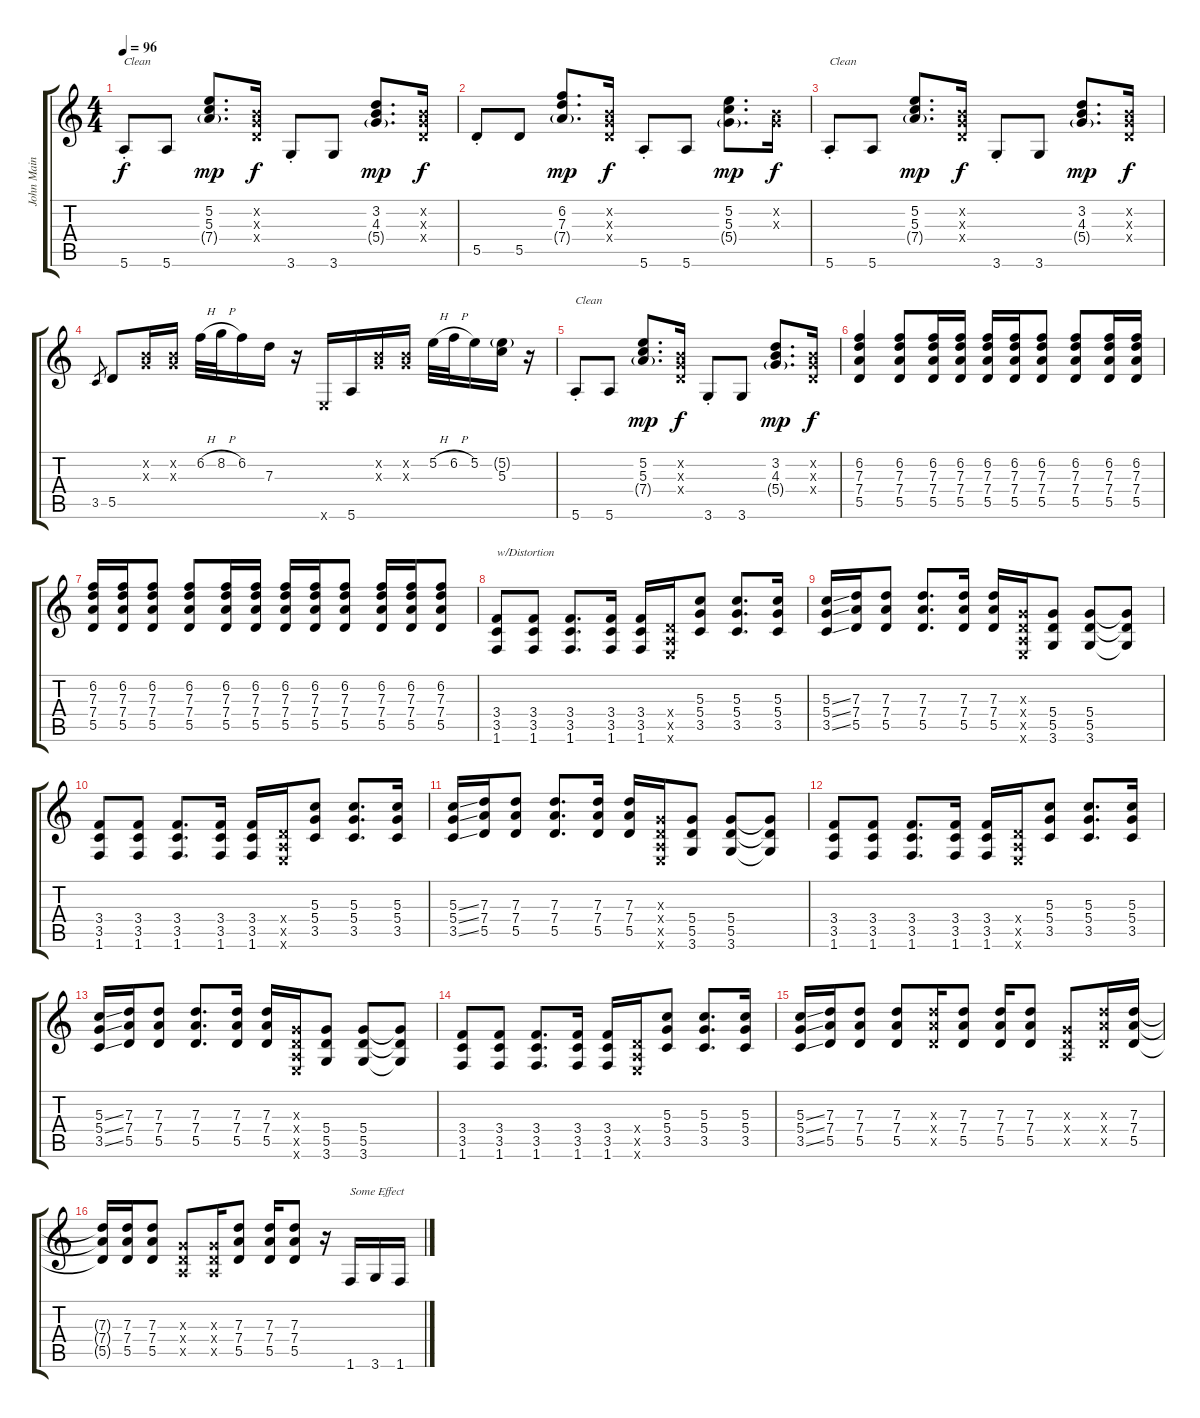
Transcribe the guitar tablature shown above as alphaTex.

\track ("John Main guitar" "John Main ") {instrument electricguitarclean}
\staff {score tabs}
\tuning (E4 B3 G3 D3 A2 E2) {hide}
\ts (4 4)
\tempo 96
\clef g2
\ks c
5.6{st}.8{txt "Clean" dy f} 5.6.8 (5.2 5.3 7.4{g}).8{d dy mp} (0.2{x} 0.3{x} 0.4{x}).16{dy f} 3.6{st}.8 3.6.8 (3.2 4.3 5.4{g}).8{d dy mp} (0.2{x} 0.3{x} 0.4{x}).16{dy f} |
5.5{st}.8 5.5.8 (6.2 7.3 7.4{g}).8{d dy mp} (0.2{x} 0.3{x} 0.4{x}).16{dy f} 5.6{st}.8 5.6.8 (5.2 5.3 5.4{g}).8{d dy mp} (0.2{x} 0.3{x}).16{dy f} |
5.6{st}.8{txt "Clean"} 5.6.8 (5.2 5.3 7.4{g}).8{d dy mp} (0.2{x} 0.3{x} 0.4{x}).16{dy f} 3.6{st}.8 3.6.8 (3.2 4.3 5.4{g}).8{d dy mp} (0.2{x} 0.3{x} 0.4{x}).16{dy f} |
3.5.8{gr} 5.5.8 (0.2{x} 0.3{x}).16 (0.2{x} 0.3{x}).16 6.2{h}.32 8.2{h}.32 6.2.16 7.3.16 r.16 0.6{x}.16 5.6.16 (0.2{x} 0.3{x}).16 (0.2{x} 0.3{x}).16 5.2{h}.32 6.2{h}.32 5.2.16 (5.2{g} 5.3).16 r.16 |
5.6{st}.8{txt "Clean"} 5.6.8 (5.2 5.3 7.4{g}).8{d dy mp} (0.2{x} 0.3{x} 0.4{x}).16{dy f} 3.6{st}.8 3.6.8 (3.2 4.3 5.4{g}).8{d dy mp} (0.2{x} 0.3{x} 0.4{x}).16{dy f} |
(6.2 7.3 7.4 5.5).4 (6.2 7.3 7.4 5.5).8 (6.2 7.3 7.4 5.5).16 (6.2 7.3 7.4 5.5).16 (6.2 7.3 7.4 5.5).16 (6.2 7.3 7.4 5.5).16 (6.2 7.3 7.4 5.5).8 (6.2 7.3 7.4 5.5).8 (6.2 7.3 7.4 5.5).16 (6.2 7.3 7.4 5.5).16 |
(6.2 7.3 7.4 5.5).16 (6.2 7.3 7.4 5.5).16 (6.2 7.3 7.4 5.5).8 (6.2 7.3 7.4 5.5).8 (6.2 7.3 7.4 5.5).16 (6.2 7.3 7.4 5.5).16 (6.2 7.3 7.4 5.5).16 (6.2 7.3 7.4 5.5).16 (6.2 7.3 7.4 5.5).8 (6.2 7.3 7.4 5.5).16 (6.2 7.3 7.4 5.5).16 (6.2 7.3 7.4 5.5).8 |
(3.4 3.5 1.6).8{txt "w/Distortion"} (3.4 3.5 1.6).8 (3.4 3.5 1.6).8{d} (3.4 3.5 1.6).16 (3.4 3.5 1.6).16 (0.4{x} 0.5{x} 0.6{x}).16 (5.3 5.4 3.5).8 (5.3 5.4 3.5).8{d} (5.3 5.4 3.5).16 |
(5.3{ss} 5.4{ss} 3.5{ss}).16 (7.3 7.4 5.5).16 (7.3 7.4 5.5).8 (7.3 7.4 5.5).8{d} (7.3 7.4 5.5).16 (7.3 7.4 5.5).16 (0.3{x} 0.4{x} 0.5{x} 0.6{x}).16 (5.4 5.5 3.6).8 (5.4 5.5 3.6).8 (5.4{t} 5.5{t} 3.6{t}).8 |
(3.4 3.5 1.6).8 (3.4 3.5 1.6).8 (3.4 3.5 1.6).8{d} (3.4 3.5 1.6).16 (3.4 3.5 1.6).16 (0.4{x} 0.5{x} 0.6{x}).16 (5.3 5.4 3.5).8 (5.3 5.4 3.5).8{d} (5.3 5.4 3.5).16 |
(5.3{ss} 5.4{ss} 3.5{ss}).16 (7.3 7.4 5.5).16 (7.3 7.4 5.5).8 (7.3 7.4 5.5).8{d} (7.3 7.4 5.5).16 (7.3 7.4 5.5).16 (0.3{x} 0.4{x} 0.5{x} 0.6{x}).16 (5.4 5.5 3.6).8 (5.4 5.5 3.6).8 (5.4{t} 5.5{t} 3.6{t}).8 |
(3.4 3.5 1.6).8 (3.4 3.5 1.6).8 (3.4 3.5 1.6).8{d} (3.4 3.5 1.6).16 (3.4 3.5 1.6).16 (0.4{x} 0.5{x} 0.6{x}).16 (5.3 5.4 3.5).8 (5.3 5.4 3.5).8{d} (5.3 5.4 3.5).16 |
(5.3{ss} 5.4{ss} 3.5{ss}).16 (7.3 7.4 5.5).16 (7.3 7.4 5.5).8 (7.3 7.4 5.5).8{d} (7.3 7.4 5.5).16 (7.3 7.4 5.5).16 (0.3{x} 0.4{x} 0.5{x} 0.6{x}).16 (5.4 5.5 3.6).8 (5.4 5.5 3.6).8 (5.4{t} 5.5{t} 3.6{t}).8 |
(3.4 3.5 1.6).8 (3.4 3.5 1.6).8 (3.4 3.5 1.6).8{d} (3.4 3.5 1.6).16 (3.4 3.5 1.6).16 (0.4{x} 0.5{x} 0.6{x}).16 (5.3 5.4 3.5).8 (5.3 5.4 3.5).8{d} (5.3 5.4 3.5).16 |
(5.3{ss} 5.4{ss} 3.5{ss}).16 (7.3 7.4 5.5).16 (7.3 7.4 5.5).8 (7.3 7.4 5.5).8 (7.3{x} 7.4{x} 5.5{x}).16 (7.3 7.4 5.5).8 (7.3 7.4 5.5).16 (7.3 7.4 5.5).8 (0.3{x} 0.4{x} 0.5{x}).8 (7.3{x} 7.4{x} 5.5{x}).16 (7.3 7.4 5.5).16 |
(7.3{t} 7.4{t} 5.5{t}).16 (7.3 7.4 5.5).16 (7.3 7.4 5.5).8 (0.3{x} 0.4{x} 0.5{x}).8 (0.3{x} 0.4{x} 0.5{x}).16 (7.3 7.4 5.5).8 (7.3 7.4 5.5).16 (7.3 7.4 5.5).8 r.16 1.6.16{txt "Some Effect"} 3.6.16 1.6.16
